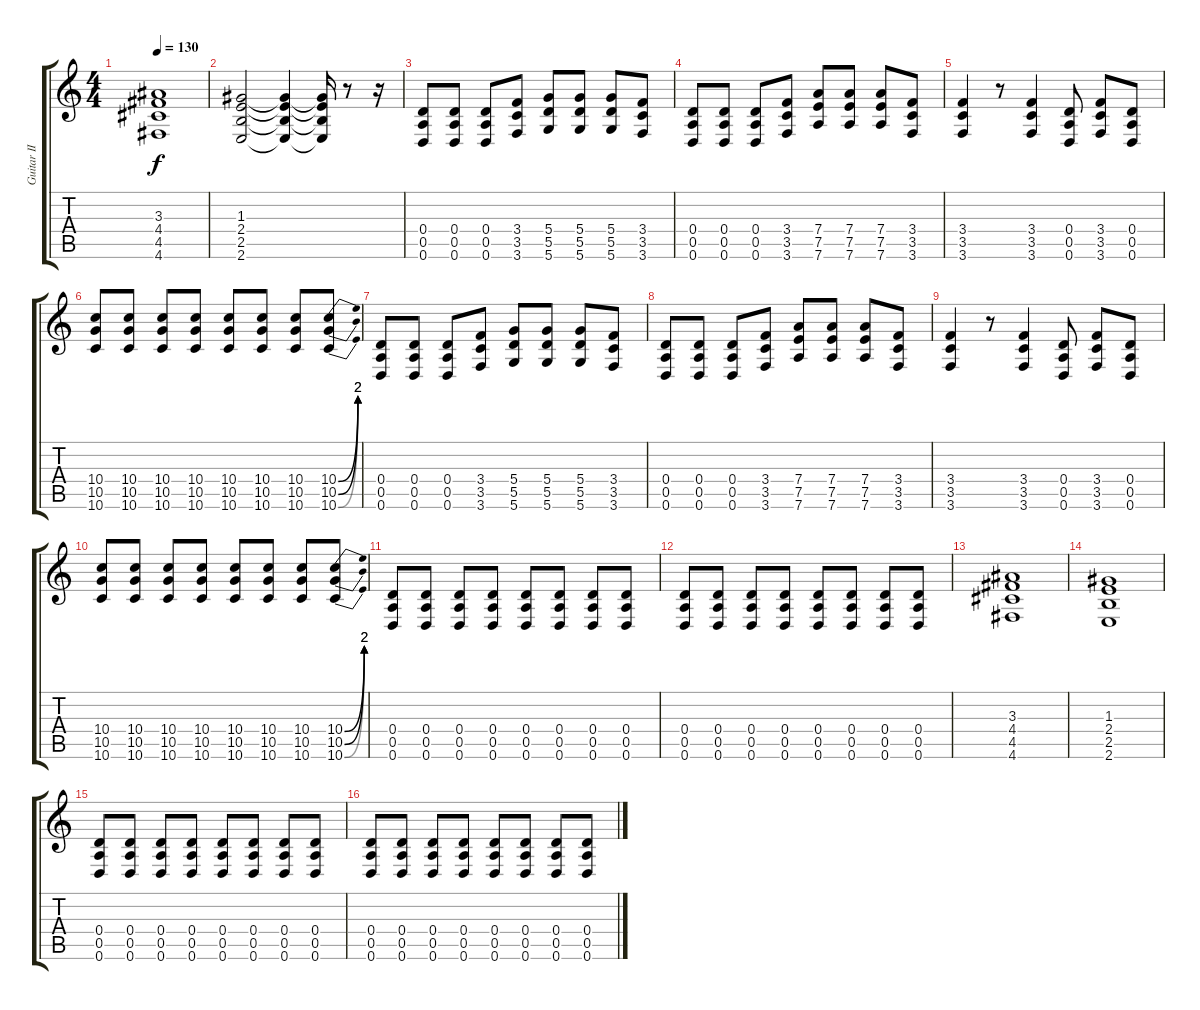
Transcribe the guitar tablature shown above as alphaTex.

\track ("Guitar II" "Guitar II") {instrument overdrivenguitar}
\staff {score tabs}
\tuning (E4 B3 G3 D3 A2 D2) {hide}
\ts (4 4)
\tempo 130
\clef g2
\ks c
(3.3 4.4 4.5 4.6).1{dy f} |
(1.3 2.4 2.5 2.6).2 (1.3{t} 2.4{t} 2.5{t} 2.6{t}).4 (1.3{t} 2.4{t} 2.5{t} 2.6{t}).16 r.8 r.16 |
(0.4 0.5 0.6).8 (0.4 0.5 0.6).8 (0.4 0.5 0.6).8 (3.4 3.5 3.6).8 (5.4 5.5 5.6).8 (5.4 5.5 5.6).8 (5.4 5.5 5.6).8 (3.4 3.5 3.6).8 |
(0.4 0.5 0.6).8 (0.4 0.5 0.6).8 (0.4 0.5 0.6).8 (3.4 3.5 3.6).8 (7.4 7.5 7.6).8 (7.4 7.5 7.6).8 (7.4 7.5 7.6).8 (3.4 3.5 3.6).8 |
(3.4 3.5 3.6).4 r.8 (3.4 3.5 3.6).4 (0.4 0.5 0.6).8 (3.4 3.5 3.6).8 (0.4 0.5 0.6).8 |
(10.4 10.5 10.6).8 (10.4 10.5 10.6).8 (10.4 10.5 10.6).8 (10.4 10.5 10.6).8 (10.4 10.5 10.6).8 (10.4 10.5 10.6).8 (10.4 10.5 10.6).8 (10.4{be (bend 0 0 60 8)} 10.5{be (bend 0 0 60 8)} 10.6{be (bend 0 0 60 8)}).8 |
(0.4 0.5 0.6).8 (0.4 0.5 0.6).8 (0.4 0.5 0.6).8 (3.4 3.5 3.6).8 (5.4 5.5 5.6).8 (5.4 5.5 5.6).8 (5.4 5.5 5.6).8 (3.4 3.5 3.6).8 |
(0.4 0.5 0.6).8 (0.4 0.5 0.6).8 (0.4 0.5 0.6).8 (3.4 3.5 3.6).8 (7.4 7.5 7.6).8 (7.4 7.5 7.6).8 (7.4 7.5 7.6).8 (3.4 3.5 3.6).8 |
(3.4 3.5 3.6).4 r.8 (3.4 3.5 3.6).4 (0.4 0.5 0.6).8 (3.4 3.5 3.6).8 (0.4 0.5 0.6).8 |
(10.4 10.5 10.6).8 (10.4 10.5 10.6).8 (10.4 10.5 10.6).8 (10.4 10.5 10.6).8 (10.4 10.5 10.6).8 (10.4 10.5 10.6).8 (10.4 10.5 10.6).8 (10.4{be (bend 0 0 60 8)} 10.5{be (bend 0 0 60 8)} 10.6{be (bend 0 0 60 8)}).8 |
(0.4 0.5 0.6).8 (0.4 0.5 0.6).8 (0.4 0.5 0.6).8 (0.4 0.5 0.6).8 (0.4 0.5 0.6).8 (0.4 0.5 0.6).8 (0.4 0.5 0.6).8 (0.4 0.5 0.6).8 |
(0.4 0.5 0.6).8 (0.4 0.5 0.6).8 (0.4 0.5 0.6).8 (0.4 0.5 0.6).8 (0.4 0.5 0.6).8 (0.4 0.5 0.6).8 (0.4 0.5 0.6).8 (0.4 0.5 0.6).8 |
(3.3 4.4 4.5 4.6).1 |
(1.3 2.4 2.5 2.6).1 |
(0.4 0.5 0.6).8 (0.4 0.5 0.6).8 (0.4 0.5 0.6).8 (0.4 0.5 0.6).8 (0.4 0.5 0.6).8 (0.4 0.5 0.6).8 (0.4 0.5 0.6).8 (0.4 0.5 0.6).8 |
(0.4 0.5 0.6).8 (0.4 0.5 0.6).8 (0.4 0.5 0.6).8 (0.4 0.5 0.6).8 (0.4 0.5 0.6).8 (0.4 0.5 0.6).8 (0.4 0.5 0.6).8 (0.4 0.5 0.6).8
